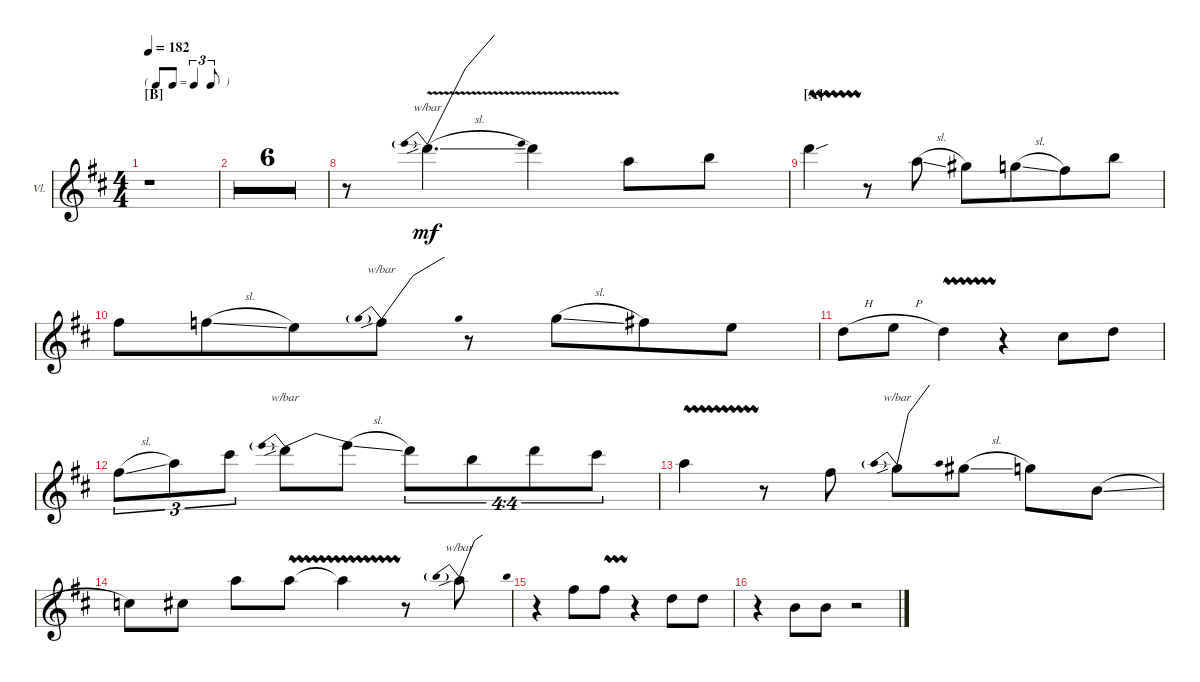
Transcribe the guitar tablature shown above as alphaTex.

\defaultSystemsLayout 4
\bracketExtendMode groupsimilarinstruments
\firstSystemTrackNameOrientation horizontal
\otherSystemsTrackNameOrientation horizontal
\track ("Violin" "Vl.") {multiBarRest instrument violin}
\staff {score}
\tuning (E5 A4 D4 G3)
\ts (4 4)
\tf triplet8th
\section ("B" "")
\tempo 182
\clef g2
\scale
0.7076
\ks d
r.1{dy mf} |
\scale 0
r.1 |
\scale 0
r.1 |
\scale 0
r.1 |
\scale 0
r.1 |
\scale 0
r.1 |
\scale 0
r.1 |
\scale
0.293358 r.8 12.1{v sib sl}.4{d tbe (predivedive default 0 -4 30 0)} 10.1{v}.4 5.1.8 7.1.8 |
\section ("A" "")
10.1{vw sou}.4 r.8 5.1{sl}.8 4.1.8 3.1{sl}.8{beam merge} 2.1.8 7.1.8 |
2.1.8 1.1{sl}.8{beam merge} 0.1.8 3.1{sib}.8{tbe (predivedive default 0 -4 30 0)} r.8 3.1{sl}.8{beam merge} 2.1.8 0.1.8 |
5.2{h}.8 7.2{h}.8 5.2{vw}.4 r.4 4.2.8 5.2.8 |
2.1{sl}.8{tu (3 2)} 5.1.8{tu (3 2)} 9.1.8{tu (3 2)} 12.1{sib}.8{tbe (predivedive default 0 -4 30 0)} 12.1{sl t}.8 10.1.8{tu (4 4)} 7.1.8{tu (4 4) beam merge} 10.1.8{tu (4 4)} 9.1.8{tu (4 4)} |
5.1{vw}.4 r.8 2.1.8 5.1{sib}.8{tbe (predivedive default 0 -4 30 0)} 4.1{sl}.8 3.1.8 2.2{sl}.8 |
3.2.8 4.2.8 5.1.8 5.1{vw}.8 5.1{vw t}.4 r.8 7.1{sib}.8{tbe (predivedive default 0 -4 30 0)} |
r.4 2.1.8 2.1{vw}.8 r.4 5.2.8 5.2.8 |
r.4 2.2.8 2.2.8 r.2
